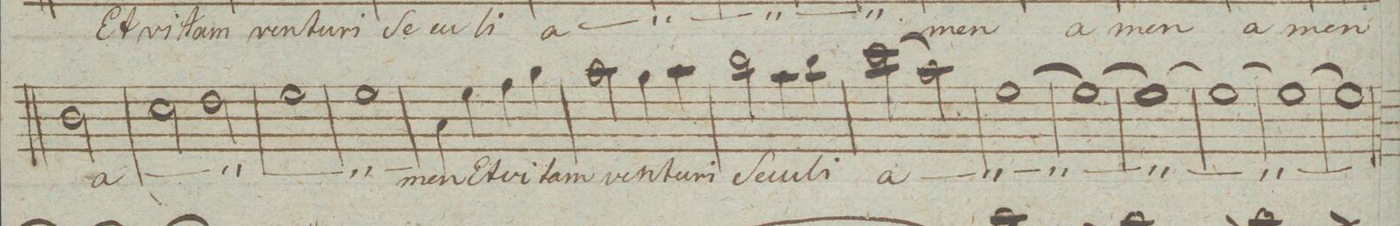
**kern	**text	**dynam
*I"Baſso.	*	*
*clefF4	*	*
*k[]	*	*
*met(c|)	*	*
*M4/4	*	*
2D\	a-	.
=208	=208	=208
2E\	.	.
2F\	.	.
=209	=209	=209
1G\	.	.
=210	=210	=210
1G\	.	.
=211	=211	=211
4C\	-men	.
4G\	Et	.
4A\	vi-	.
4B\	-tam	.
=212	=212	=212
1ryy	.	.
=213	=213	=213
2c\	ven-	.
4B\	-tu-	.
4c\	-ri	.
=214	=214	=214
2d\	Se-	.
4c\	-cu-	.
4d\	-li	.
=215	=215	=215
(2e\	a-	.
2c\)	.	.
=216	=216	=216
[1G\	.	.
=217	=217	=217
1G\_	.	.
=218	=218	=218
1G\_	.	.
=219	=219	=219
1G\_	.	.
=220	=220	=220
1G\_	.	.
=221	=221	=221
1G\_	.	.
=222	=222	=222
*-	*-	*-
